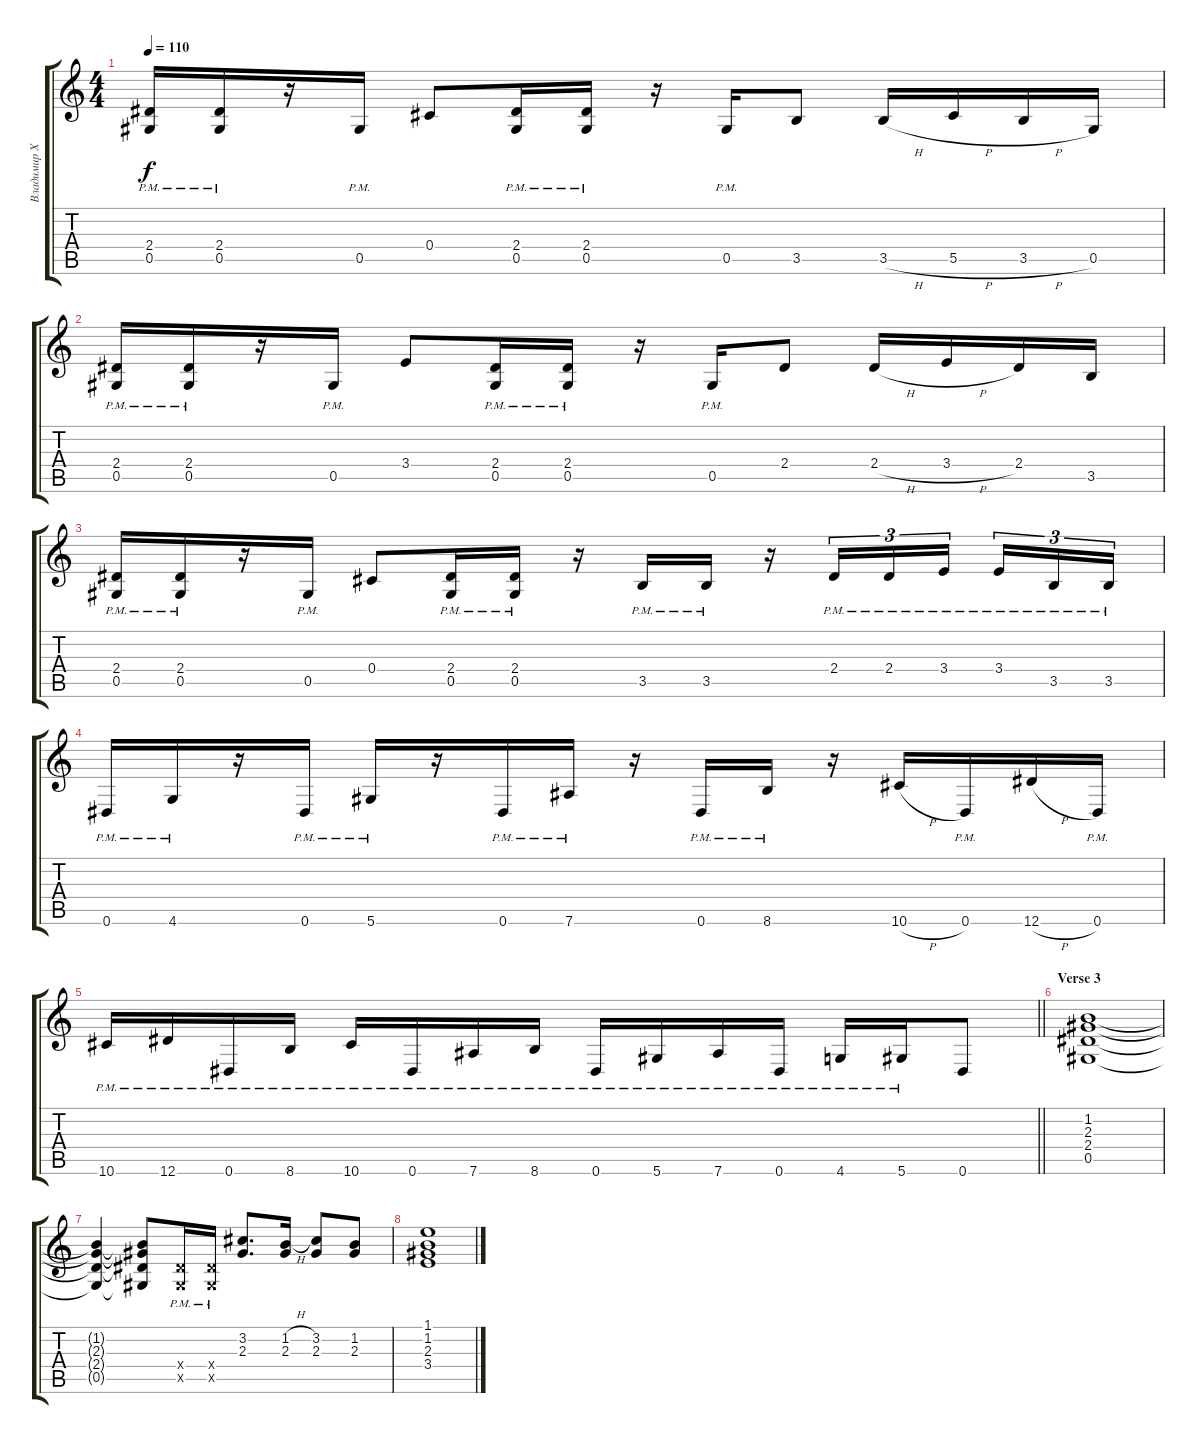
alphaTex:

\track ("Владимир Холстинин" "Владимир Х") {instrument distortionguitar}
\staff {score tabs}
\tuning (Eb4 Bb3 Gb3 Db3 Ab2 Eb2) {hide}
\ts (4 4)
\tempo 110
\clef g2
\ks c
(2.4{pm} 0.5{pm}).16{dy f} (2.4{pm} 0.5{pm}).16 r.16 0.5{pm}.16 0.4.8 (2.4{pm} 0.5{pm}).16 (2.4{pm} 0.5{pm}).16 r.16 0.5{pm}.16 3.5.8 3.5{h}.16 5.5{h}.16 3.5{h}.16 0.5.16 |
(2.4{pm} 0.5{pm}).16 (2.4{pm} 0.5{pm}).16 r.16 0.5{pm}.16 3.4.8 (2.4{pm} 0.5{pm}).16 (2.4{pm} 0.5{pm}).16 r.16 0.5{pm}.16 2.4.8 2.4{h}.16 3.4{h}.16 2.4.16 3.5.16 |
(2.4{pm} 0.5{pm}).16 (2.4{pm} 0.5{pm}).16 r.16 0.5{pm}.16 0.4.8 (2.4{pm} 0.5{pm}).16 (2.4{pm} 0.5{pm}).16 r.16 3.5{pm}.16 3.5{pm}.16 r.16 2.4{pm}.16{tu (3 2)} 2.4{pm}.16{tu (3 2)} 3.4{pm}.16{tu (3 2) beam splitsecondary} 3.4{pm}.16{tu (3 2)} 3.5{pm}.16{tu (3 2)} 3.5{pm}.16{tu (3 2)} |
0.6{pm}.16 4.6{pm}.16 r.16 0.6{pm}.16 5.6{pm}.16 r.16 0.6{pm}.16 7.6{pm}.16 r.16 0.6{pm}.16 8.6{pm}.16 r.16 10.6{h}.16 0.6{pm}.16 12.6{h}.16 0.6{pm}.16 |
\barLineRight lightlight
10.6{pm}.16 12.6{pm}.16 0.6{pm}.16 8.6{pm}.16 10.6{pm}.16 0.6{pm}.16 7.6{pm}.16 8.6{pm}.16 0.6{pm}.16 5.6{pm}.16 7.6{pm}.16 0.6{pm}.16 4.6{pm}.16 5.6{pm}.16 0.6.8 |
\section ("" "Verse 3")
(1.2 2.3 2.4 0.5).1 |
(1.2{t} 2.3{t} 2.4{t} 0.5{t}).4 (1.2{t} 2.3{t} 2.4{t} 0.5{t}).8 (2.4{pm x} 0.5{pm x}).16 (2.4{pm x} 0.5{pm x}).16 (3.2 2.3).8{d} (1.2{h} 2.3).16 (3.2 2.3).8 (1.2 2.3).8 |
(1.1 1.2 2.3 3.4).1
